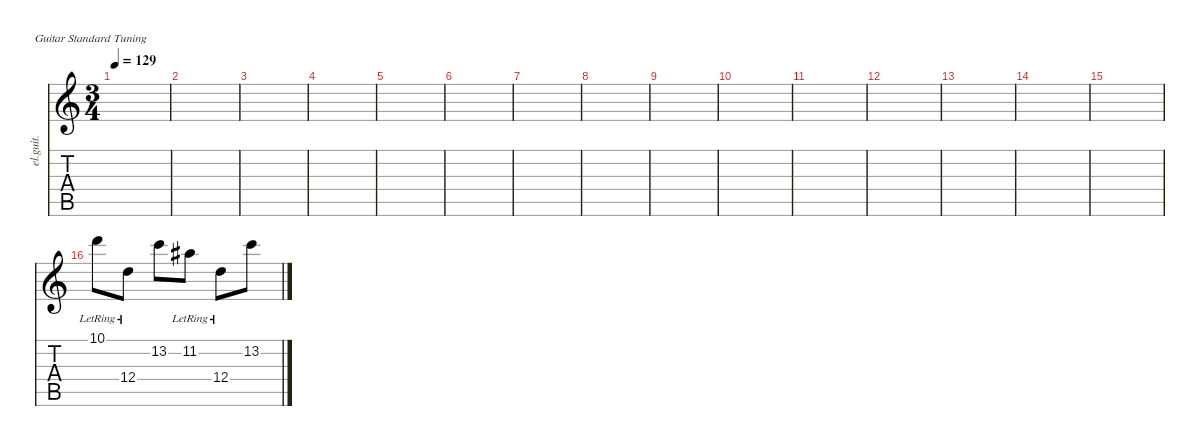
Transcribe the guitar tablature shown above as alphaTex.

\defaultSystemsLayout 4
\hideDynamics
\bracketExtendMode nobrackets
\otherSystemsTrackNameOrientation horizontal
\track ("Electric Guitar" "el.guit.") {instrument electricguitarclean}
\staff {score tabs}
\tuning (E4 B3 G3 D3 A2 E2)
\ts (3 4)
\tempo 129
\clef g2
\ks c
|
|
|
|
|
|
|
|
|
|
|
|
|
|
|
10.1{lr}.8 12.4{lr}.8 13.2.8 11.2{lr acc #}.8 12.4{lr}.8 13.2.8
